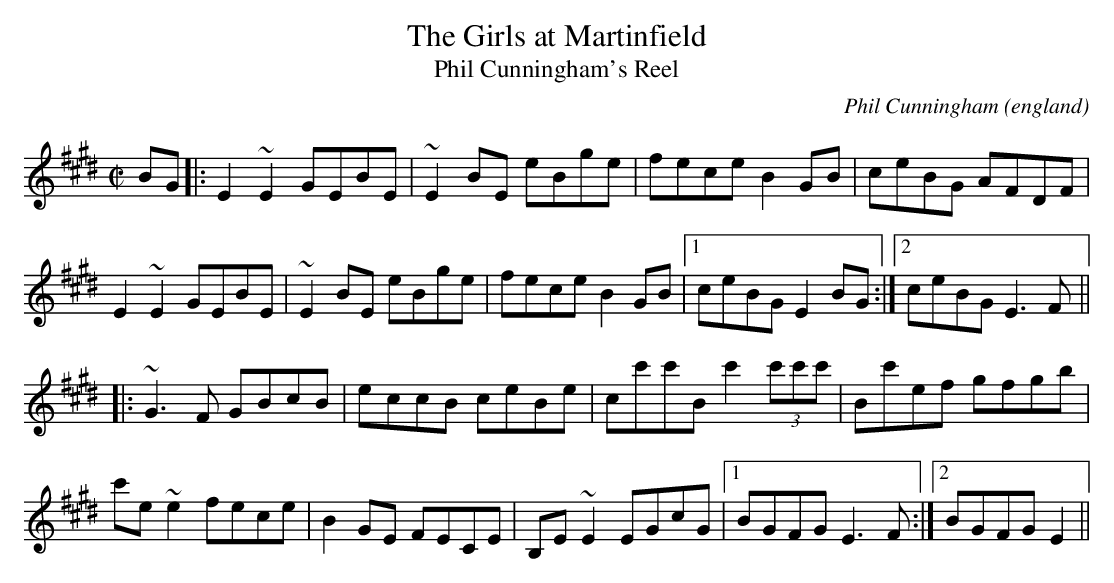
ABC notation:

X:1
T:Girls at Martinfield, The
T:Phil Cunningham's Reel
O:england
C:Phil Cunningham
M:C|
K:E
BG|:E2~E2 GEBE|~E2BE eBge|fece B2GB|ceBG AFDF|
E2~E2 GEBE|~E2BE eBge|fece B2GB|1 ceBG E2BG:|2 ceBG E3F||
|:~G3F GBcB|eccB ceBe|cc'c'B c'2 (3c'c'c'|Bc'ef gfgb|
c'e~e2 fece|B2GE FECE|B,E~E2 EGcG|1 BGFG E3F:|2 BGFG E2||
